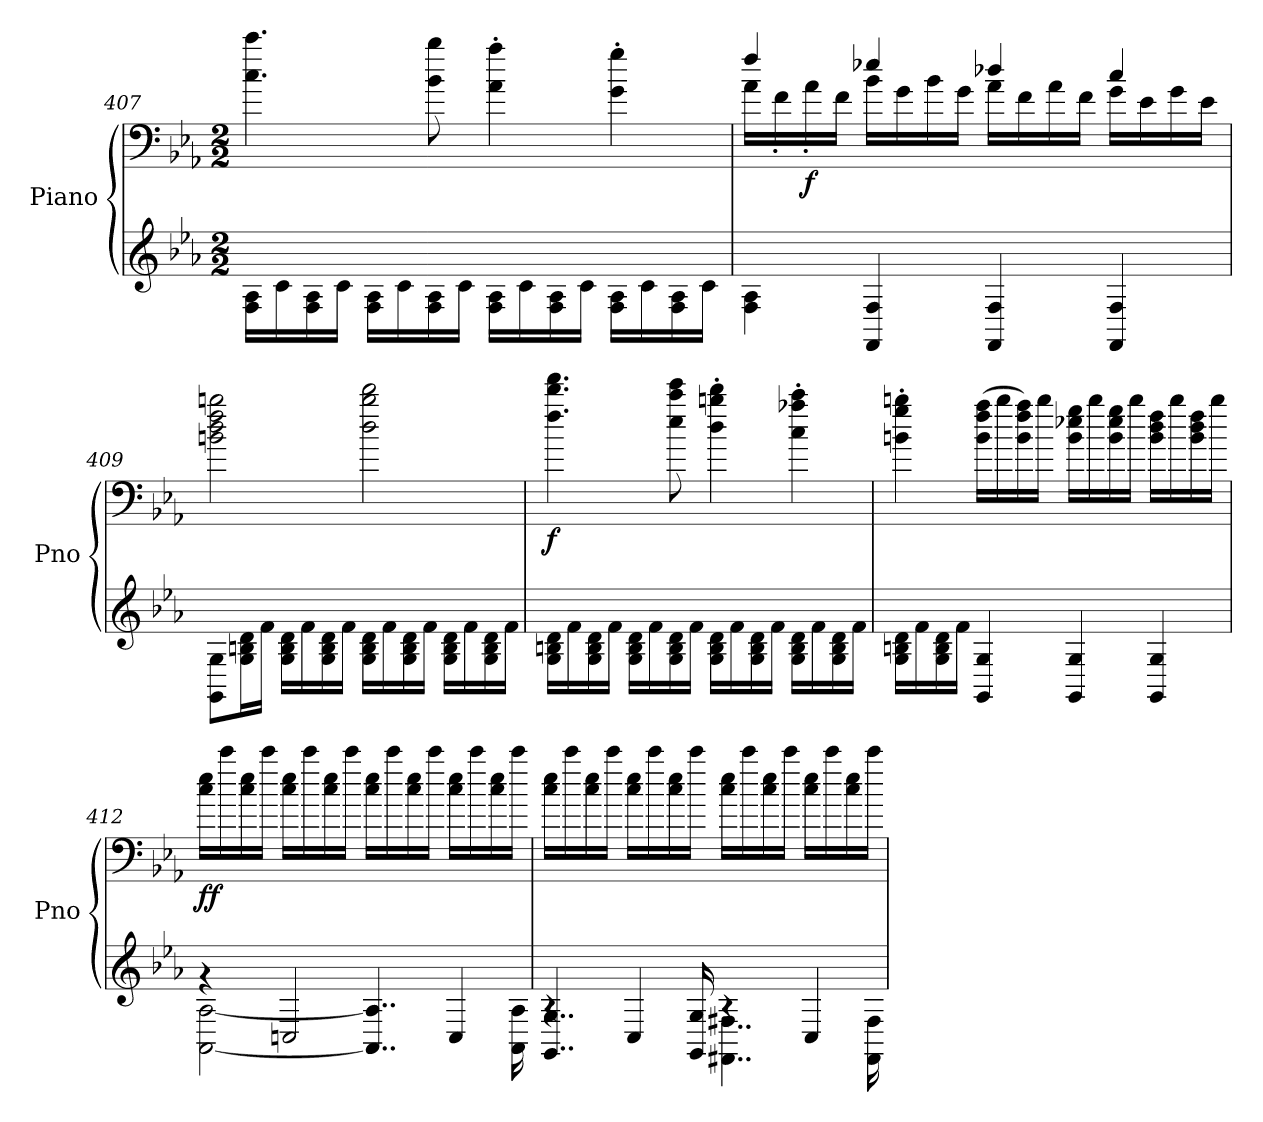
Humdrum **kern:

**kern	**kern	**dynam
*part1	*part1	*part1
*staff2	*staff1	*staff1/2
*I"Piano	*	*
*I'Pno	*	*
!!LO:PB:g=z
*clefG2	*clefF4	*
*k[b-e-a-]	*k[b-e-a-]	*
*M2/2	*M2/2	*
=407	=407	=407
16F\ 16A-\LL	4.cc\ 4.ccc\	.
16c\	.	.
16F\ 16A-\	.	.
16c\JJ	.	.
16F\ 16A-\LL	.	.
16c\	.	.
16F\ 16A-\	8b-\ 8bb-\	.
16c\JJ	.	.
16F\ 16A-\LL	4a-\' 4aa-\'	.
16c\	.	.
16F\ 16A-\	.	.
16c\JJ	.	.
16F\ 16A-\LL	4g\' 4gg\'	.
16c\	.	.
16F\ 16A-\	.	.
16c\JJ	.	.
=408	=408	=408
*	*^	*
4F\ 4A-\	4ff/	16a-\LL	.
.	.	16f'\	.
!	!	!	!LO:DY:b
.	.	16a-'\	f
.	.	16f\JJ	.
4FF/ 4F/	4ee-X/	16b-\LL	.
.	.	16g\	.
.	.	16b-\	.
.	.	16g\JJ	.
4FF/ 4F/	4dd-X/	16a-\LL	.
.	.	16f\	.
.	.	16a-\	.
.	.	16f\JJ	.
4FF/ 4F/	4cc/	16g\LL	.
.	.	16e-\	.
.	.	16g\	.
.	.	16e-\JJ	.
*	*v	*v	*
!!LO:LB:g=z
=409	=409	=409
8GG\ 8G\L	2bn\ 2dd\ 2ff\ 2bbn\	.
16G\ 16Bn\ 16d\L	.	.
16f\JJ	.	.
16G\ 16B\ 16d\LL	.	.
16f\	.	.
16G\ 16B\ 16d\	.	.
16f\JJ	.	.
16G\ 16B\ 16d\LL	2dd\ 2bb\ 2ddd\	.
16f\	.	.
16G\ 16B\ 16d\	.	.
16f\JJ	.	.
16G\ 16B\ 16d\LL	.	.
16f\	.	.
16G\ 16B\ 16d\	.	.
16f\JJ	.	.
!!LO:LB:g=z
=410	=410	=410
!	!	!LO:DY:b
16G\ 16Bn\ 16d\LL	4.ff\ 4.ddd\ 4.fff\	f
16f\	.	.
16G\ 16B\ 16d\	.	.
16f\JJ	.	.
16G\ 16B\ 16d\LL	.	.
16f\	.	.
16G\ 16B\ 16d\	8ee-\ 8ccc\ 8eee-\	.
16f\JJ	.	.
16G\ 16B\ 16d\LL	4dd\' 4bbn\' 4ddd\'	.
16f\	.	.
16G\ 16B\ 16d\	.	.
16f\JJ	.	.
16G\ 16B\ 16d\LL	4cc\' 4aa-X\' 4ccc\'	.
16f\	.	.
16G\ 16B\ 16d\	.	.
16f\JJ	.	.
=411	=411	=411
16G\ 16Bn\ 16d\LL	4bn\' 4gg\' 4bbn\'	.
16f\	.	.
16G\ 16B\ 16d\	.	.
16f\JJ	.	.
4GG/ 4G/	(<16b\ 16ff\ 16aa-\LL	.
.	16bb\	.
.	16b\ 16ff\ 16aa-\)	.
.	16bb\JJ	.
4GG/ 4G/	16b\ 16ee-X\ 16gg\LL	.
.	16bb\	.
.	16b\ 16ee-\ 16gg\	.
.	16bb\JJ	.
4GG/ 4G/	16b\ 16dd\ 16ff\LL	.
.	16bb\	.
.	16b\ 16dd\ 16ff\	.
.	16bb\JJ	.
!!LO:LB:g=z
=412	=412	=412
*^	*	*
!	!	!	!LO:DY:b
4rg	[2AA-\ [2A-\	16cc\ 16ee-\LL	ff
.	.	16ccc\	.
.	.	16cc\ 16ee-\	.
.	.	16ccc\JJ	.
2Cn/	.	16cc\ 16ee-\LL	.
.	.	16ccc\	.
.	.	16cc\ 16ee-\	.
.	.	16ccc\JJ	.
.	4..AA-/] 4..A-/]	16cc\ 16ee-\LL	.
.	.	16ccc\	.
.	.	16cc\ 16ee-\	.
.	.	16ccc\JJ	.
4C/	.	16cc\ 16ee-\LL	.
.	.	16ccc\	.
.	.	16cc\ 16ee-\	.
.	16AA-\ 16A-\	16ccc\JJ	.
!!LO:LB:g=z
=413	=413	=413	=413
4rA	4..GG/ 4..G/	16cc\ 16ee-\LL	.
.	.	16ccc\	.
.	.	16cc\ 16ee-\	.
.	.	16ccc\JJ	.
4C/	.	16cc\ 16ee-\LL	.
.	.	16ccc\	.
.	.	16cc\ 16ee-\	.
.	16GG/ 16G/	16ccc\JJ	.
4rA	4..FF#X\ 4..F#X\	16cc\ 16ee-\LL	.
.	.	16ccc\	.
.	.	16cc\ 16ee-\	.
.	.	16ccc\JJ	.
4C/	.	16cc\ 16ee-\LL	.
.	.	16ccc\	.
.	.	16cc\ 16ee-\	.
.	16FF#\ 16F#\	16ccc\JJ	.
*v	*v	*	*
=	=	=
*-	*-	*-
